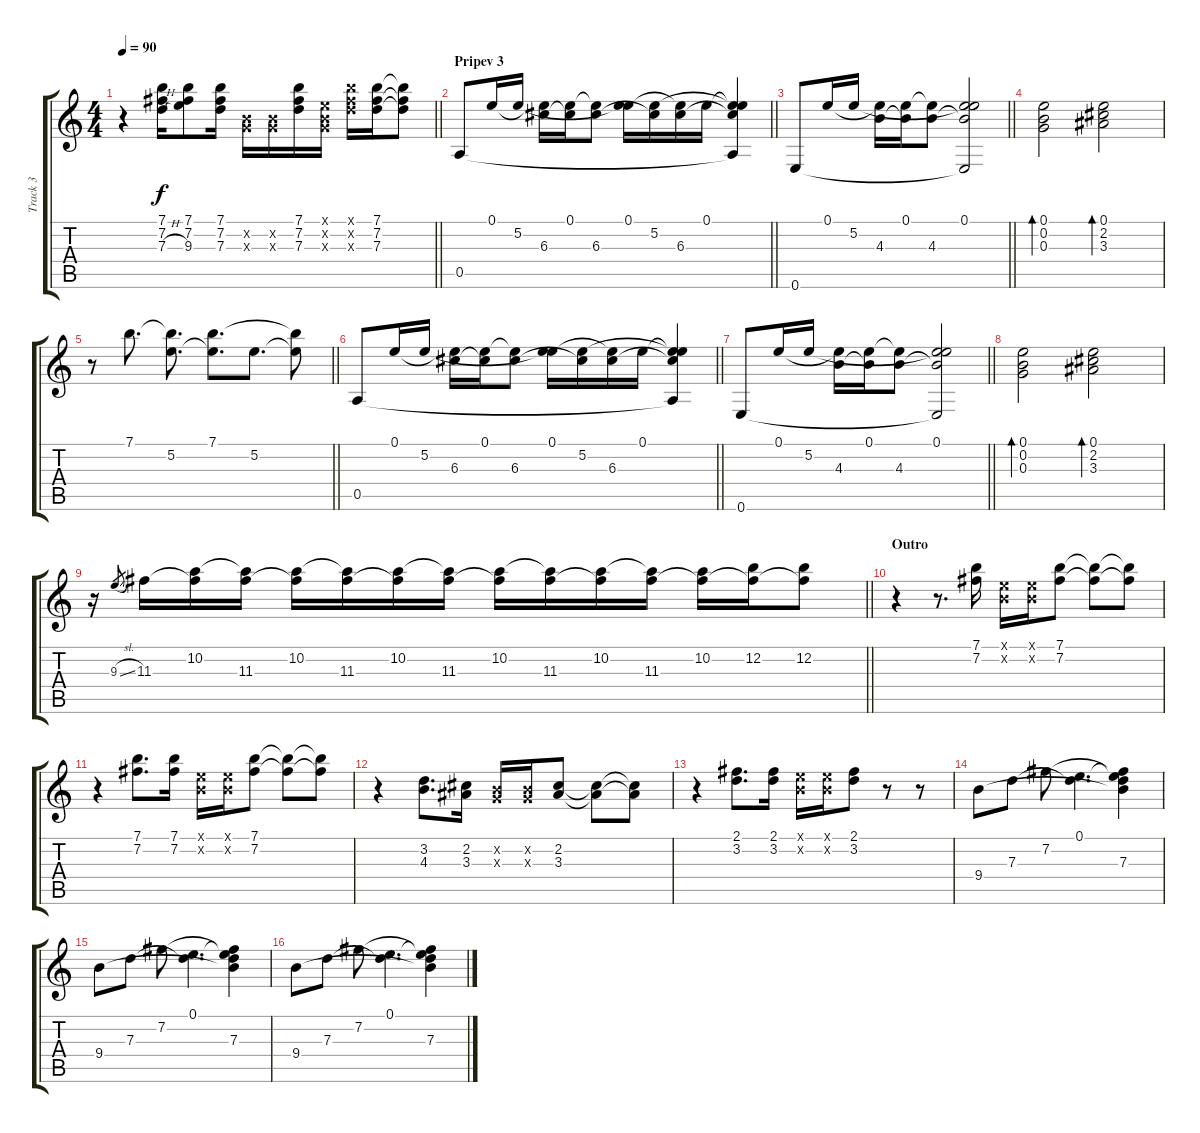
\track ("Track 3" "Track 3") {instrument acousticguitarsteel}
\staff {score tabs}
\tuning (E4 B3 G3 D3 A2 E2) {hide}
\ts (4 4)
\tempo 90
\clef g2
\barLineRight lightlight
\ks c
r.4{dy f} (7.1 7.2 7.3{h}).16 (7.1 7.2 9.3).8 (7.1 7.2 7.3).16 (0.2{x} 0.3{x}).16 (0.2{x} 0.3{x}).16 (7.1 7.2 7.3).16 (0.1{x} 0.2{x} 0.3{x}).16 (7.1{x} 7.2{x} 7.3{x}).16 (7.1 7.2 7.3).16 (7.1{t} 7.2{t} 7.3{t}).8 |
\section ("" "Pripev 3")
\barLineRight lightlight
0.5.8 0.1.16 5.2.16 (0.1{t} 6.3).16 (0.1 6.3{t}).16 (0.1{t} 6.3).8 (0.1 5.2{t}).16 (5.2 6.3{t}).16 (0.1{t} 6.3).16 0.1.16 (0.1{t} 5.2{t} 6.3{t} 0.5{t}).4 |
\barLineRight lightlight
0.6.8 0.1.16 5.2.16 (0.1{t} 4.3).16 (0.1 4.3{t}).16 (0.1{t} 4.3).8 (0.1 5.2{t} 4.3{t} 0.6{t}).2 |
(0.1 0.2 0.3).2{bd 60} (0.1 2.2 3.3).2{bd 60} |
\barLineRight lightlight
r.8 7.1.8{d} (7.1{t} 5.2).8{d} (7.1 5.2{t}).8{d} 5.2.8{d} (7.1{t} 5.2{t}).8 |
\barLineRight lightlight
0.5.8 0.1.16 5.2.16 (0.1{t} 6.3).16 (0.1 6.3{t}).16 (0.1{t} 6.3).8 (0.1 5.2{t}).16 (5.2 6.3{t}).16 (0.1{t} 6.3).16 0.1.16 (0.1{t} 5.2{t} 6.3{t} 0.5{t}).4 |
\barLineRight lightlight
0.6.8 0.1.16 5.2.16 (0.1{t} 4.3).16 (0.1 4.3{t}).16 (0.1{t} 4.3).8 (0.1 5.2{t} 4.3{t} 0.6{t}).2 |
(0.1 0.2 0.3).2{bd 60} (0.1 2.2 3.3).2{bd 60} |
\barLineRight lightlight
r.16 9.3{sl}.8{gr} 11.3.16 (10.2 11.3{t}).16 (10.2{t} 11.3).16 (10.2 11.3{t}).16 (10.2{t} 11.3).16 (10.2 11.3{t}).16 (10.2{t} 11.3).16 (10.2 11.3{t}).16 (10.2{t} 11.3).16 (10.2 11.3{t}).16 (10.2{t} 11.3).16 (10.2 11.3{t}).16 (12.2 11.3{t}).16 (12.2 11.3{t}).8 |
\section ("" "Outro")
r.4 r.8{d} (7.1 7.2).16 (0.1{x} 0.2{x}).16 (0.1{x} 0.2{x}).16 (7.1 7.2).8 (7.1{t} 7.2{t}).8 (7.1{t} 7.2{t}).8 |
r.4 (7.1 7.2).8{d} (7.1 7.2).16 (0.1{x} 0.2{x}).16 (0.1{x} 0.2{x}).16 (7.1 7.2).8 (7.1{t} 7.2{t}).8 (7.1{t} 7.2{t}).8 |
r.4 (3.2 4.3).8{d} (2.2 3.3).16 (0.2{x} 0.3{x}).16 (0.2{x} 0.3{x}).16 (2.2 3.3).8 (2.2{t} 3.3{t}).8 (2.2{t} 3.3{t}).8 |
r.4 (2.1 3.2).8{d} (2.1 3.2).16 (0.1{x} 0.2{x}).16 (0.1{x} 0.2{x}).16 (2.1 3.2).8 r.8 r.8 |
9.4.8 7.3.8 7.2.8 (0.1 7.3{t}).4{d} (0.1{t} 7.2{t} 7.3 9.4{t}).4 |
9.4.8 7.3.8 7.2.8 (0.1 7.3{t}).4{d} (0.1{t} 7.2{t} 7.3 9.4{t}).4 |
9.4.8 7.3.8 7.2.8 (0.1 7.3{t}).4{d} (0.1{t} 7.2{t} 7.3 9.4{t}).4
